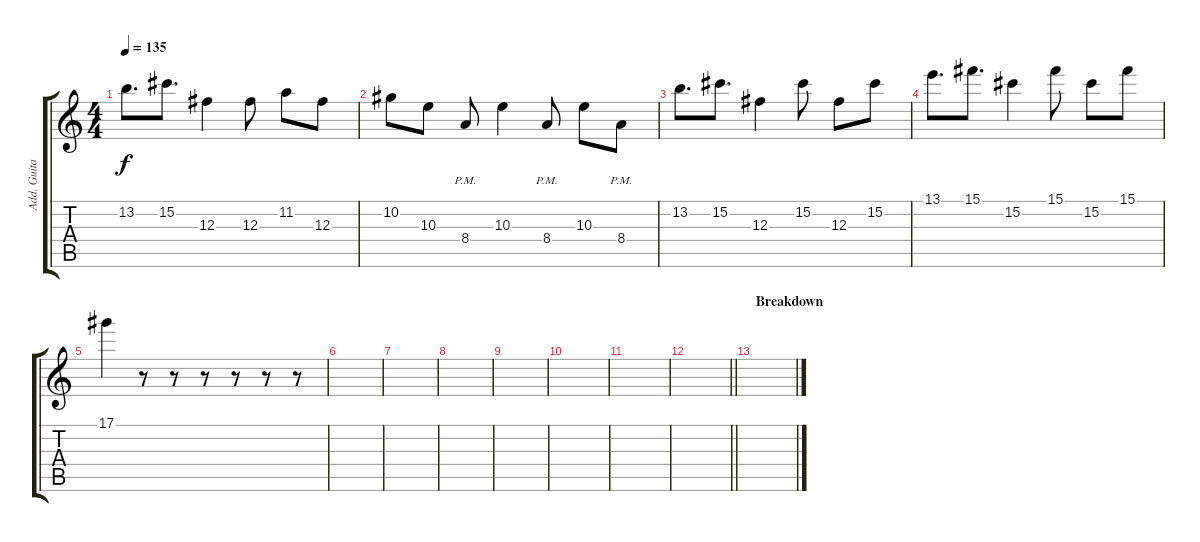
\track ("Add. Guitar 3" "Add. Guita") {instrument distortionguitar}
\staff {score tabs}
\tuning (Eb4 Bb3 Gb3 Db3 Ab2 Db2) {hide}
\ts (4 4)
\tempo 135
\clef g2
\ks c
13.2.8{d dy f} 15.2.8{d} 12.3.4 12.3.8 11.2.8 12.3.8 |
10.2.8 10.3.8 8.4{pm}.8 10.3.4 8.4{pm}.8 10.3.8 8.4{pm}.8 |
13.2.8{d} 15.2.8{d} 12.3.4 15.2.8 12.3.8 15.2.8 |
13.1.8{d} 15.1.8{d} 15.2.4 15.1.8 15.2.8 15.1.8 |
17.1.4 r.8 r.8 r.8 r.8 r.8 r.8 |
|
|
|
|
|
|
\barLineRight lightlight
|
\section ("" "Breakdown")
